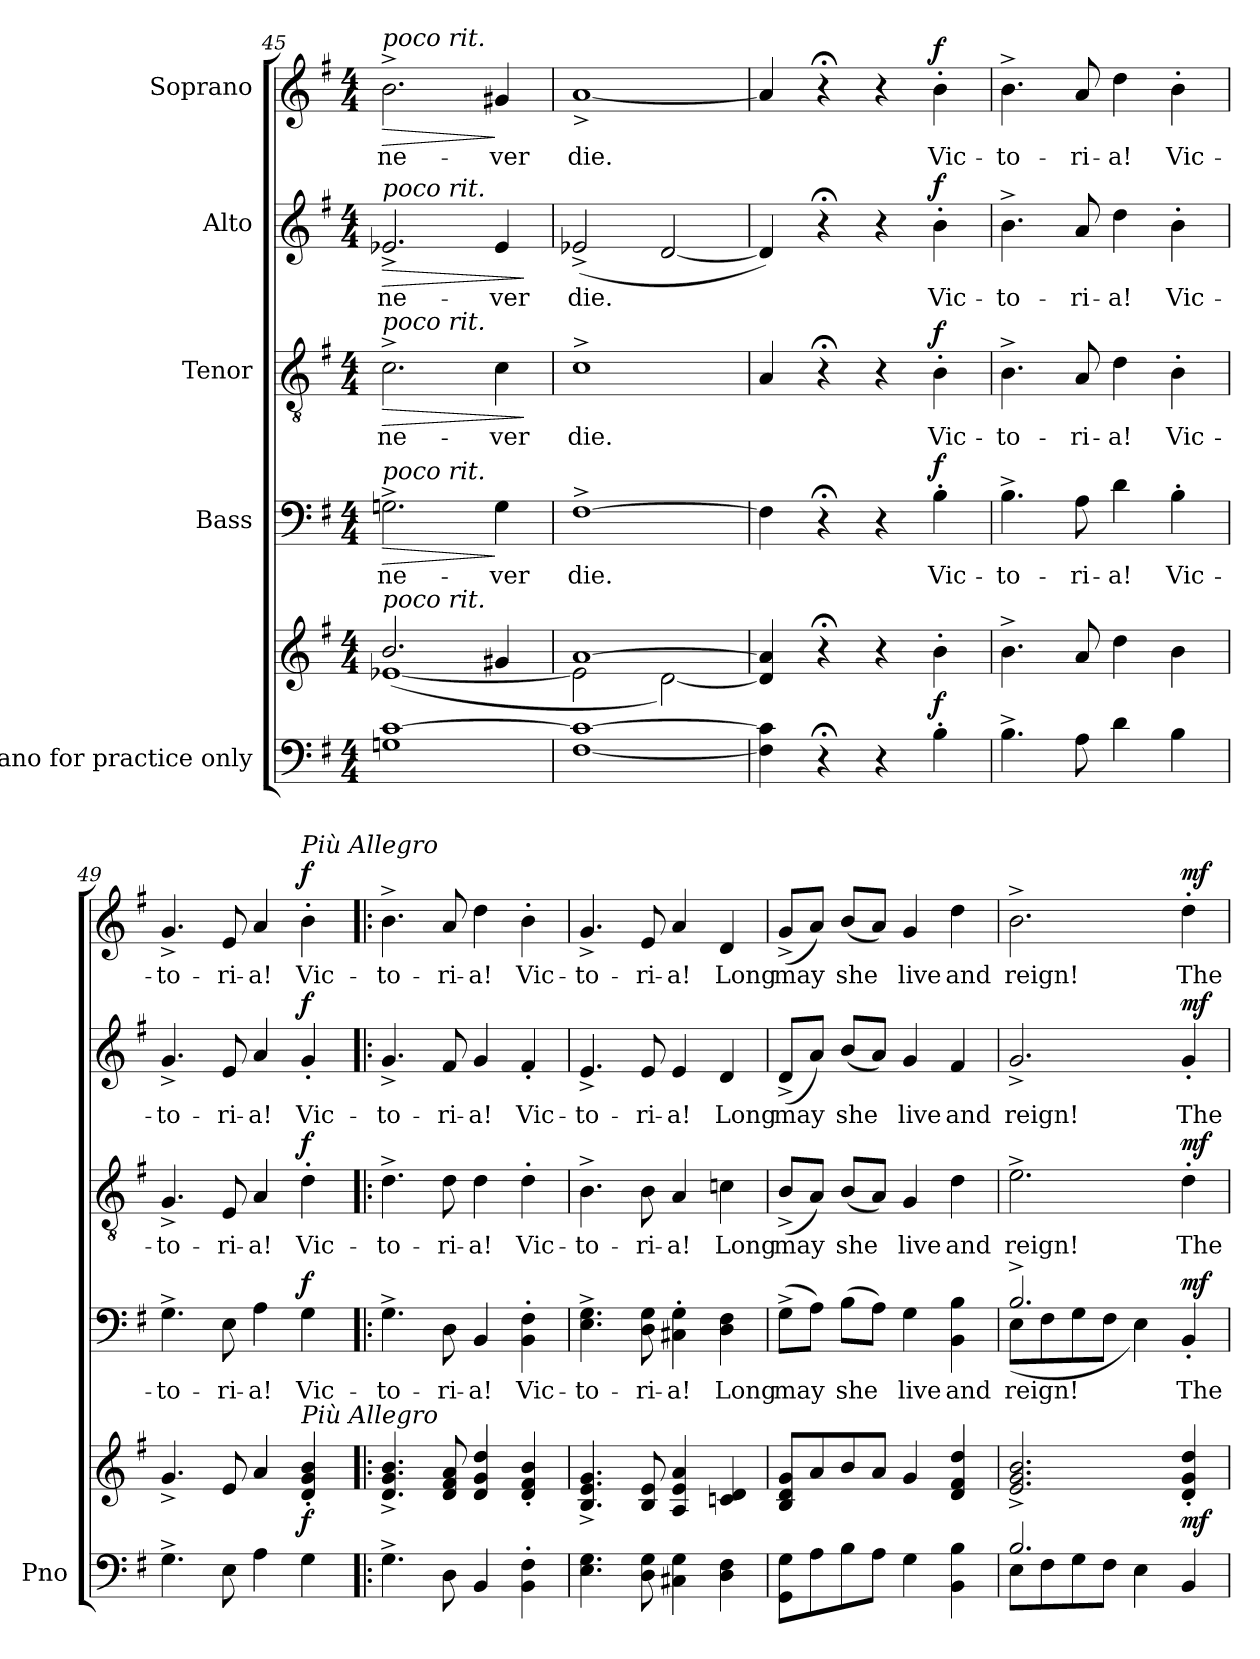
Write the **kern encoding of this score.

**kern	**kern	**dynam	**kern	**text	**dynam	**kern	**text	**dynam	**kern	**text	**dynam	**kern	**text	**dynam
*part5	*part5	*part5	*part4	*part4	*part4	*part3	*part3	*part3	*part2	*part2	*part2	*part1	*part1	*part1
*staff6	*staff5	*staff5/6	*staff4	*staff4	*staff4	*staff3	*staff3	*staff3	*staff2	*staff2	*staff2	*staff1	*staff1	*staff1
*I"Piano for practice only	*	*	*I"Bass	*	*	*I"Tenor	*	*	*I"Alto	*	*	*I"Soprano	*	*
*I'Pno	*	*	*	*	*	*	*	*	*	*	*	*	*	*
*clefF4	*clefG2	*	*clefF4	*	*	*clefGv2	*	*	*clefG2	*	*	*clefG2	*	*
*k[f#]	*k[f#]	*	*k[f#]	*	*	*k[f#]	*	*	*k[f#]	*	*	*k[f#]	*	*
*M4/4	*M4/4	*	*M4/4	*	*	*M4/4	*	*	*M4/4	*	*	*M4/4	*	*
=45	=45	=45	=45	=45	=45	=45	=45	=45	=45	=45	=45	=45	=45	=45
*	*^	*	*	*	*	*	*	*	*	*	*	*	*	*
!	!	!	!	!	!	!	!	!	!	!	!	!	!LO:TX:a:i:t=poco rit.	!	!
!	!	!	!	!	!	!	!	!	!	!LO:TX:a:i:t=poco rit.	!	!	!	!	!
!	!	!	!	!	!	!	!LO:TX:a:i:t=poco rit.	!	!	!	!	!	!	!	!
!	!	!	!	!LO:TX:a:i:t=poco rit.	!	!	!	!	!	!	!	!	!	!	!
!	!LO:TX:a:i:t=poco rit.	!	!	!	!	!	!	!	!	!	!	!	!	!	!
!	!	!	!	!	!LO:LY:b	!LO:HP:b	!	!LO:LY:b	!LO:HP:b	!	!LO:LY:b	!LO:HP:b	!	!LO:LY:b	!LO:HP:b
1Gn [1c	2.b/	(<[1e-X	.	2.Gn^\	ne-	>	2.c^\	ne-	>	2.e-X^/	ne-	>	2.b^\	ne-	>
!	!	!	!	!	!LO:LY:b	!	!	!LO:LY:b	!	!	!LO:LY:b	!	!	!LO:LY:b	!
.	4g#X/	.	.	4G\	-ver	]	4c\	-ver	.	4e-/	-ver	.	4g#X/	-ver	]
*	*v	*v	*	*	*	*	*	*	*	*	*	*	*	*	*
.	.	.	.	.	.	.	.	]	.	.	]	.	.	.
=46	=46	=46	=46	=46	=46	=46	=46	=46	=46	=46	=46	=46	=46	=46
*	*^	*	*	*	*	*	*	*	*	*	*	*	*	*
!	!	!	!	!	!LO:LY:b	!	!	!LO:LY:b	!	!	!LO:LY:b	!	!	!LO:LY:b	!
[1F# 1c_	[1a	2e-\]	.	[1F#^	die.	.	1c^	die.	.	(<2e-X^/	die.	.	[1a^	die.	.
.	.	[2d\)	.	.	.	.	.	.	.	[2d/	.	.	.	.	.
*	*v	*v	*	*	*	*	*	*	*	*	*	*	*	*	*
!!LO:PB:g=z
=47	=47	=47	=47	=47	=47	=47	=47	=47	=47	=47	=47	=47	=47	=47
4F#\] 4c\]	4d/] 4a/]	.	4F#\]	.	.	4A/	.	.	4d/])	.	.	4a/]	.	.
4r;<	4r;<	.	4r;<	.	.	4r;<	.	.	4r;<	.	.	4r;<	.	.
4r	4r	.	4r	.	.	4r	.	.	4r	.	.	4r	.	.
!	!	!LO:DY:b	!	!LO:LY:b	!LO:DY:a	!	!LO:LY:b	!LO:DY:a	!	!LO:LY:b	!LO:DY:a	!	!LO:LY:b	!LO:DY:a
4B'\	4b'\	f	4B'\	Vic-	f	4B'\	Vic-	f	4b'\	Vic-	f	4b'\	Vic-	f
=48	=48	=48	=48	=48	=48	=48	=48	=48	=48	=48	=48	=48	=48	=48
!	!	!	!	!LO:LY:b	!	!	!LO:LY:b	!	!	!LO:LY:b	!	!	!LO:LY:b	!
4.B^\	4.b^\	.	4.B^\	-to-	.	4.B^\	-to-	.	4.b^\	-to-	.	4.b^\	-to-	.
!	!	!	!	!LO:LY:b	!	!	!LO:LY:b	!	!	!LO:LY:b	!	!	!LO:LY:b	!
8A\	8a/	.	8A\	-ri-	.	8A/	-ri-	.	8a/	-ri-	.	8a/	-ri-	.
!	!	!	!	!LO:LY:b	!	!	!LO:LY:b	!	!	!LO:LY:b	!	!	!LO:LY:b	!
4d\	4dd\	.	4d\	-a!	.	4d\	-a!	.	4dd\	-a!	.	4dd\	-a!	.
!	!	!	!	!LO:LY:b	!	!	!LO:LY:b	!	!	!LO:LY:b	!	!	!LO:LY:b	!
4B\	4b\	.	4B'\	Vic-	.	4B'\	Vic-	.	4b'\	Vic-	.	4b'\	Vic-	.
=49	=49	=49	=49	=49	=49	=49	=49	=49	=49	=49	=49	=49	=49	=49
!	!	!	!	!LO:LY:b	!	!	!LO:LY:b	!	!	!LO:LY:b	!	!	!LO:LY:b	!
4.G^\	4.g^/	.	4.G^\	-to-	.	4.G^/	-to-	.	4.g^/	-to-	.	4.g^/	-to-	.
!	!	!	!	!LO:LY:b	!	!	!LO:LY:b	!	!	!LO:LY:b	!	!	!LO:LY:b	!
8E\	8e/	.	8E\	-ri-	.	8E/	-ri-	.	8e/	-ri-	.	8e/	-ri-	.
!	!	!	!	!LO:LY:b	!	!	!LO:LY:b	!	!	!LO:LY:b	!	!	!LO:LY:b	!
4A\	4a/	.	4A\	-a!	.	4A/	-a!	.	4a/	-a!	.	4a/	a!	.
!	!	!	!	!	!	!	!	!	!	!	!	!LO:TX:a:i:t=Più Allegro	!	!
!	!LO:TX:a:i:t=Più Allegro	!	!	!	!	!	!	!	!	!	!	!	!	!
!	!	!LO:DY:b	!	!LO:LY:b	!LO:DY:a	!	!LO:LY:b	!LO:DY:a	!	!LO:LY:b	!LO:DY:a	!	!LO:LY:b	!LO:DY:a
4G\	4d/' 4g/' 4b/'	f	4G\	Vic-	f	4d'\	Vic-	f	4g'/	Vic-	f	4b'\	Vic-	f
=50!|:	=50!|:	=50!|:	=50!|:	=50!|:	=50!|:	=50!|:	=50!|:	=50!|:	=50!|:	=50!|:	=50!|:	=50!|:	=50!|:	=50!|:
!	!	!	!	!LO:LY:b	!	!	!LO:LY:b	!	!	!LO:LY:b	!	!	!LO:LY:b	!
4.G^\	4.d/^ 4.g/^ 4.b/^	.	4.G^\	-to-	.	4.d^\	-to-	.	4.g^/	-to-	.	4.b^\	-to-	.
!	!	!	!	!LO:LY:b	!	!	!LO:LY:b	!	!	!LO:LY:b	!	!	!LO:LY:b	!
8D\	8d/ 8f#/ 8a/	.	8D\	-ri-	.	8d\	-ri-	.	8f#/	-ri-	.	8a/	-ri-	.
!	!	!	!	!LO:LY:b	!	!	!LO:LY:b	!	!	!LO:LY:b	!	!	!LO:LY:b	!
4BB/	4d/ 4g/ 4dd/	.	4BB/	-a!	.	4d\	-a!	.	4g/	-a!	.	4dd\	-a!	.
!	!	!	!	!LO:LY:b	!	!	!LO:LY:b	!	!	!LO:LY:b	!	!	!LO:LY:b	!
4BB\' 4F#\'	4d/' 4f#/' 4b/'	.	4BB\' 4F#\'	Vic-	.	4d'\	Vic-	.	4f#'/	Vic-	.	4b'\	Vic-	.
=51	=51	=51	=51	=51	=51	=51	=51	=51	=51	=51	=51	=51	=51	=51
!	!	!	!	!LO:LY:b	!	!	!LO:LY:b	!	!	!LO:LY:b	!	!	!LO:LY:b	!
4.E\ 4.G\	4.B/^ 4.e/^ 4.g/^	.	4.E\^ 4.G\^	-to-	.	4.B^\	-to-	.	4.e^/	-to-	.	4.g^/	-to-	.
!	!	!	!	!LO:LY:b	!	!	!LO:LY:b	!	!	!LO:LY:b	!	!	!LO:LY:b	!
8D\ 8G\	8B/ 8e/	.	8D\ 8G\	-ri-	.	8B\	-ri-	.	8e/	-ri-	.	8e/	-ri-	.
!	!	!	!	!LO:LY:b	!	!	!LO:LY:b	!	!	!LO:LY:b	!	!	!LO:LY:b	!
4C#X\ 4G\	4A/ 4e/ 4a/	.	4C#X\' 4G\'	-a!	.	4A/	-a!	.	4e/	-a!	.	4a/	-a!	.
!	!	!	!	!LO:LY:b	!	!	!LO:LY:b	!	!	!LO:LY:b	!	!	!LO:LY:b	!
4D\ 4F#\	4cn/ 4d/	.	4D\ 4F#\	Long	.	4cn\	Long	.	4d/	Long	.	4d/	Long	.
!!LO:LB:g=z
=52	=52	=52	=52	=52	=52	=52	=52	=52	=52	=52	=52	=52	=52	=52
!	!	!	!	!LO:LY:b	!	!	!LO:LY:b	!	!	!LO:LY:b	!	!	!LO:LY:b	!
8GG\ 8G\L	8B/ 8d/ 8g/L	.	(>8G^\L	may	.	(<8B^/L	may	.	(<8d^/L	may	.	(<8g^/L	may	.
8A\	8a/	.	8A\J)	.	.	8A/J)	.	.	8a/J)	.	.	8a/J)	.	.
!	!	!	!	!LO:LY:b	!	!	!LO:LY:b	!	!	!LO:LY:b	!	!	!LO:LY:b	!
8B\	8b/	.	(>8B\L	she	.	(<8B/L	she	.	(<8b/L	she	.	(<8b/L	she	.
8A\J	8a/J	.	8A\J)	.	.	8A/J)	.	.	8a/J)	.	.	8a/J)	.	.
!	!	!	!	!LO:LY:b	!	!	!LO:LY:b	!	!	!LO:LY:b	!	!	!LO:LY:b	!
4G\	4g/	.	4G\	live	.	4G/	live	.	4g/	live	.	4g/	live	.
!	!	!	!	!LO:LY:b	!	!	!LO:LY:b	!	!	!LO:LY:b	!	!	!LO:LY:b	!
4BB\ 4B\	4d/ 4f#/ 4dd/	.	4BB\ 4B\	and	.	4d\	and	.	4f#/	and	.	4dd\	and	.
=53	=53	=53	=53	=53	=53	=53	=53	=53	=53	=53	=53	=53	=53	=53
*^	*	*	*^	*	*	*	*	*	*	*	*	*	*	*
!	!	!	!	!	!	!LO:LY:b	!	!	!LO:LY:b	!	!	!LO:LY:b	!	!	!LO:LY:b	!
2.B/	8E\L	2.e/^ 2.g/^ 2.b/^	.	2.B^/	(<8E\L	reign!	.	2.e^\	reign!	.	2.g^/	reign!	.	2.b^\	reign!	.
.	8F#\	.	.	.	8F#\	.	.	.	.	.	.	.	.	.	.	.
.	8G\	.	.	.	8G\	.	.	.	.	.	.	.	.	.	.	.
.	8F#\J	.	.	.	8F#\J	.	.	.	.	.	.	.	.	.	.	.
.	4E\	.	.	.	4E\)	.	.	.	.	.	.	.	.	.	.	.
!	!	!	!LO:DY:b	!	!	!LO:LY:b	!LO:DY:a	!	!LO:LY:b	!LO:DY:a	!	!LO:LY:b	!LO:DY:a	!	!LO:LY:b	!LO:DY:a
4BB/	4ryy	4d/' 4g/' 4dd/'	mf	4BB'/	4ryy	The	mf	4d'\	The	mf	4g'/	The	mf	4dd'\	The	mf
*v	*v	*	*	*v	*v	*	*	*	*	*	*	*	*	*	*	*
=	=	=	=	=	=	=	=	=	=	=	=	=	=	=
*-	*-	*-	*-	*-	*-	*-	*-	*-	*-	*-	*-	*-	*-	*-
